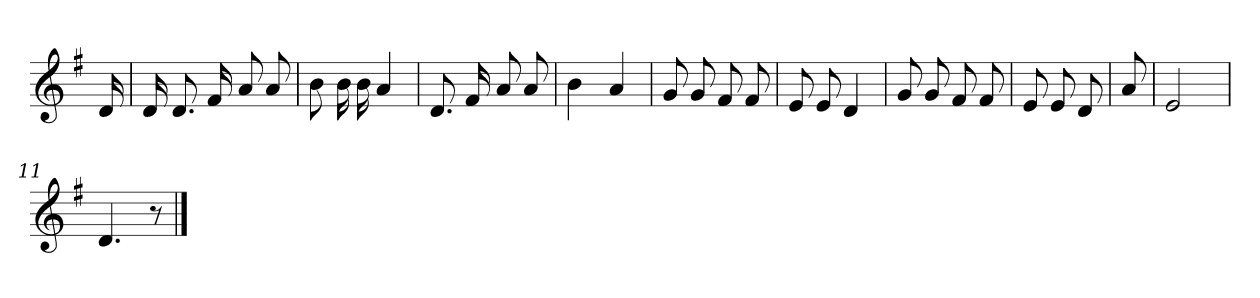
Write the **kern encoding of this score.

**kern
*part1
*staff1
*clefG2
*k[f#]
=
16d
=1
16d
8.d
16f#
8a
8a
=2
8b
16b
16b
4a
=3
8.d
16f#
8a
8a
=4
4b
4a
=5
8g
8g
8f#
8f#
=6
8e
8e
4d
=7
8g
8g
8f#
8f#
=8
8e
8e
8d
=9
8a
=10
2e
=11
4.d
8r
==
*-
